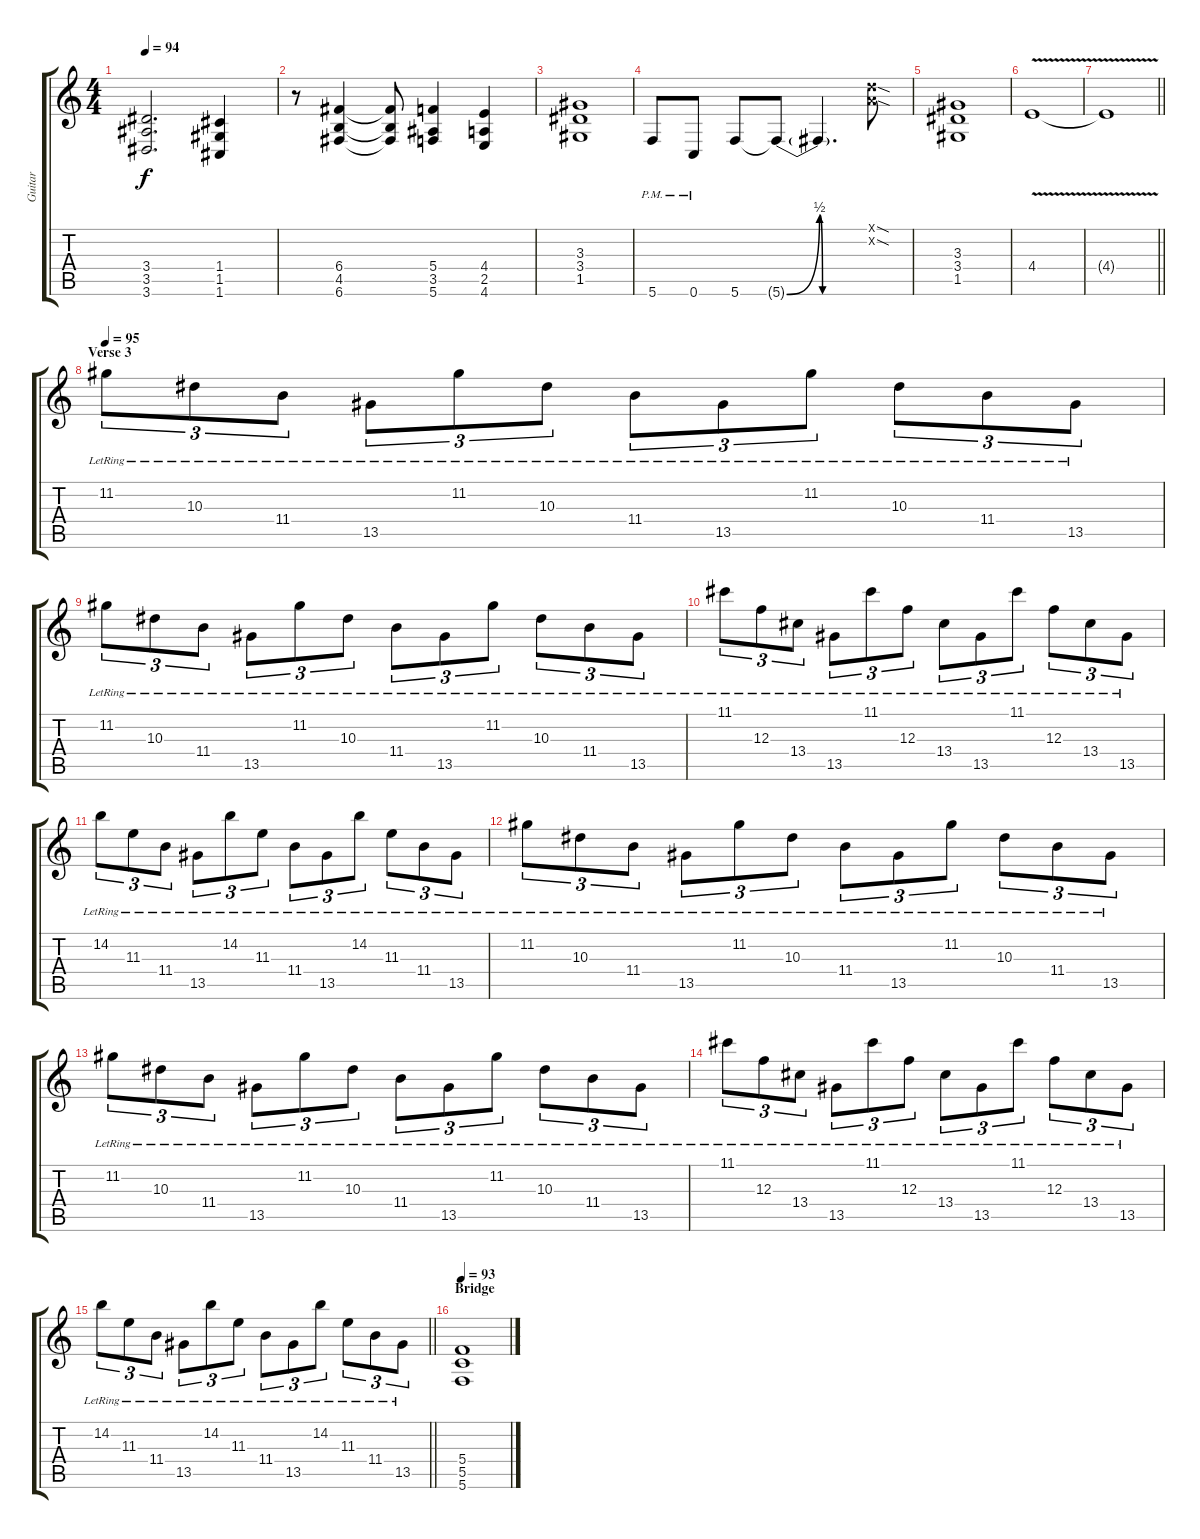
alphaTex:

\track ("Guitar" "Guitar") {instrument distortionguitar}
\staff {score tabs}
\tuning (D4 A3 F3 C3 G2 C2) {hide}
\ts (4 4)
\tempo 94
\clef g2
\ks c
(3.4 3.5 3.6).2{d dy f} (1.4 1.5 1.6).4 |
r.8 (6.4 4.5 6.6).4 (6.4{t} 4.5{t} 6.6{t}).8 (5.4 3.5 5.6).4 (4.4 2.5 4.6).4 |
(3.3 3.4 1.5).1 |
5.6{pm}.8 0.6{pm}.8 5.6.8 5.6{be (bend 0 0 60 2) t}.8 5.6{be (custom 0 2 4 0 15 0 30 0 60 0) t}.4{d} (0.1{sod x} 0.2{sod x}).8 |
(3.3 3.4 1.5).1 |
4.4{v}.1 |
\barLineRight lightlight
4.4{t}.1 |
\section ("" "Verse 3")
\tempo 95
11.2{lr}.8{tu (3 2) instrument electricguitarclean} 10.3{lr}.8{tu (3 2)} 11.4{lr}.8{tu (3 2)} 13.5{lr}.8{tu (3 2)} 11.2{lr}.8{tu (3 2)} 10.3{lr}.8{tu (3 2)} 11.4{lr}.8{tu (3 2)} 13.5{lr}.8{tu (3 2)} 11.2{lr}.8{tu (3 2)} 10.3{lr}.8{tu (3 2)} 11.4{lr}.8{tu (3 2)} 13.5{lr}.8{tu (3 2)} |
11.2{lr}.8{tu (3 2)} 10.3{lr}.8{tu (3 2)} 11.4{lr}.8{tu (3 2)} 13.5{lr}.8{tu (3 2)} 11.2{lr}.8{tu (3 2)} 10.3{lr}.8{tu (3 2)} 11.4{lr}.8{tu (3 2)} 13.5{lr}.8{tu (3 2)} 11.2{lr}.8{tu (3 2)} 10.3{lr}.8{tu (3 2)} 11.4{lr}.8{tu (3 2)} 13.5{lr}.8{tu (3 2)} |
11.1{lr}.8{tu (3 2)} 12.3{lr}.8{tu (3 2)} 13.4{lr}.8{tu (3 2)} 13.5{lr}.8{tu (3 2)} 11.1{lr}.8{tu (3 2)} 12.3{lr}.8{tu (3 2)} 13.4{lr}.8{tu (3 2)} 13.5{lr}.8{tu (3 2)} 11.1{lr}.8{tu (3 2)} 12.3{lr}.8{tu (3 2)} 13.4{lr}.8{tu (3 2)} 13.5{lr}.8{tu (3 2)} |
14.2{lr}.8{tu (3 2)} 11.3{lr}.8{tu (3 2)} 11.4{lr}.8{tu (3 2)} 13.5{lr}.8{tu (3 2)} 14.2{lr}.8{tu (3 2)} 11.3{lr}.8{tu (3 2)} 11.4{lr}.8{tu (3 2)} 13.5{lr}.8{tu (3 2)} 14.2{lr}.8{tu (3 2)} 11.3{lr}.8{tu (3 2)} 11.4{lr}.8{tu (3 2)} 13.5{lr}.8{tu (3 2)} |
11.2{lr}.8{tu (3 2)} 10.3{lr}.8{tu (3 2)} 11.4{lr}.8{tu (3 2)} 13.5{lr}.8{tu (3 2)} 11.2{lr}.8{tu (3 2)} 10.3{lr}.8{tu (3 2)} 11.4{lr}.8{tu (3 2)} 13.5{lr}.8{tu (3 2)} 11.2{lr}.8{tu (3 2)} 10.3{lr}.8{tu (3 2)} 11.4{lr}.8{tu (3 2)} 13.5{lr}.8{tu (3 2)} |
11.2{lr}.8{tu (3 2)} 10.3{lr}.8{tu (3 2)} 11.4{lr}.8{tu (3 2)} 13.5{lr}.8{tu (3 2)} 11.2{lr}.8{tu (3 2)} 10.3{lr}.8{tu (3 2)} 11.4{lr}.8{tu (3 2)} 13.5{lr}.8{tu (3 2)} 11.2{lr}.8{tu (3 2)} 10.3{lr}.8{tu (3 2)} 11.4{lr}.8{tu (3 2)} 13.5{lr}.8{tu (3 2)} |
11.1{lr}.8{tu (3 2)} 12.3{lr}.8{tu (3 2)} 13.4{lr}.8{tu (3 2)} 13.5{lr}.8{tu (3 2)} 11.1{lr}.8{tu (3 2)} 12.3{lr}.8{tu (3 2)} 13.4{lr}.8{tu (3 2)} 13.5{lr}.8{tu (3 2)} 11.1{lr}.8{tu (3 2)} 12.3{lr}.8{tu (3 2)} 13.4{lr}.8{tu (3 2)} 13.5{lr}.8{tu (3 2)} |
\barLineRight lightlight
14.2{lr}.8{tu (3 2)} 11.3{lr}.8{tu (3 2)} 11.4{lr}.8{tu (3 2)} 13.5{lr}.8{tu (3 2)} 14.2{lr}.8{tu (3 2)} 11.3{lr}.8{tu (3 2)} 11.4{lr}.8{tu (3 2)} 13.5{lr}.8{tu (3 2)} 14.2{lr}.8{tu (3 2)} 11.3{lr}.8{tu (3 2)} 11.4{lr}.8{tu (3 2)} 13.5{lr}.8{tu (3 2)} |
\section ("" "Bridge")
\tempo 93
(5.4 5.5 5.6).1{instrument distortionguitar}
